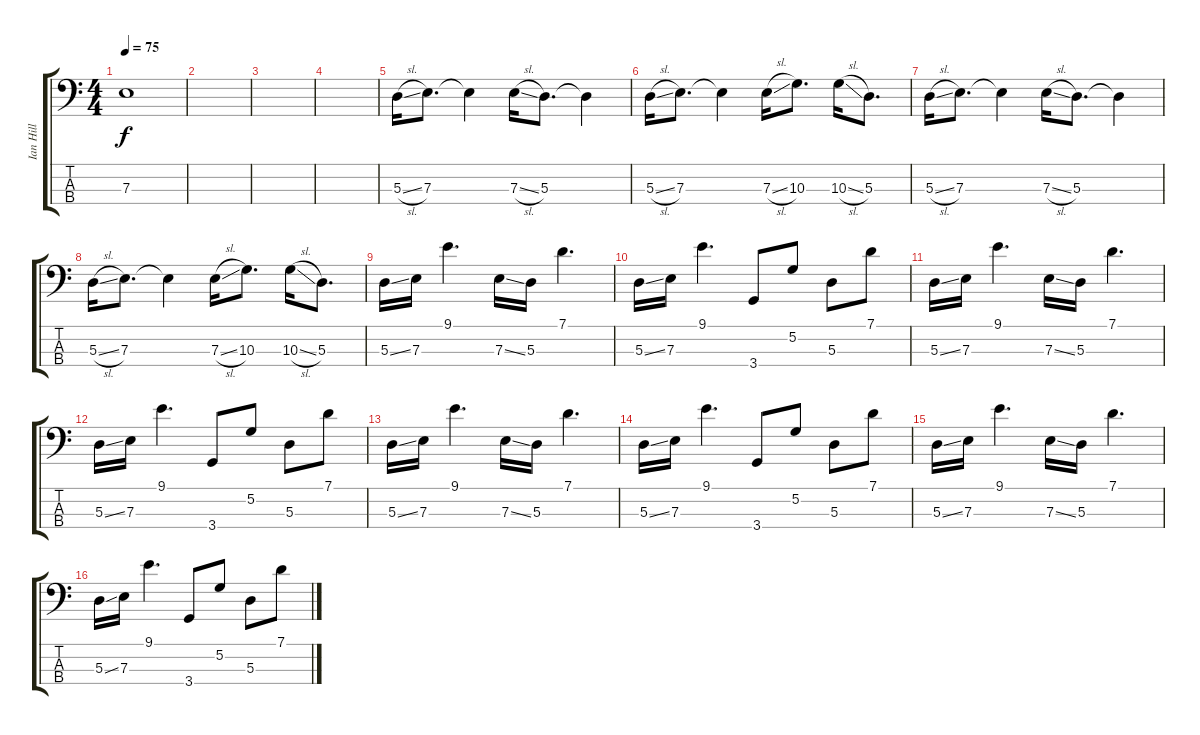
\track ("Ian Hill" "Ian Hill") {instrument electricbasspick}
\staff {score tabs}
\tuning (G2 D2 A1 E1) {hide}
\ts (4 4)
\tempo 75
\clef f4
\ks c
7.3.1{dy f} |
|
|
|
5.3{sl}.16 7.3.8{d} 7.3{t}.4 7.3{sl}.16 5.3.8{d} 5.3{t}.4 |
5.3{sl}.16 7.3.8{d} 7.3{t}.4 7.3{sl}.16 10.3.8{d} 10.3{sl}.16 5.3.8{d} |
5.3{sl}.16 7.3.8{d} 7.3{t}.4 7.3{sl}.16 5.3.8{d} 5.3{t}.4 |
5.3{sl}.16 7.3.8{d} 7.3{t}.4 7.3{sl}.16 10.3.8{d} 10.3{sl}.16 5.3.8{d} |
5.3{ss}.16 7.3.16 9.1.4{d} 7.3{ss}.16 5.3.16 7.1.4{d} |
5.3{ss}.16 7.3.16 9.1.4{d} 3.4.8 5.2.8 5.3.8 7.1.8 |
5.3{ss}.16 7.3.16 9.1.4{d} 7.3{ss}.16 5.3.16 7.1.4{d} |
5.3{ss}.16 7.3.16 9.1.4{d} 3.4.8 5.2.8 5.3.8 7.1.8 |
5.3{ss}.16 7.3.16 9.1.4{d} 7.3{ss}.16 5.3.16 7.1.4{d} |
5.3{ss}.16 7.3.16 9.1.4{d} 3.4.8 5.2.8 5.3.8 7.1.8 |
5.3{ss}.16 7.3.16 9.1.4{d} 7.3{ss}.16 5.3.16 7.1.4{d} |
5.3{ss}.16 7.3.16 9.1.4{d} 3.4.8 5.2.8 5.3.8 7.1.8
